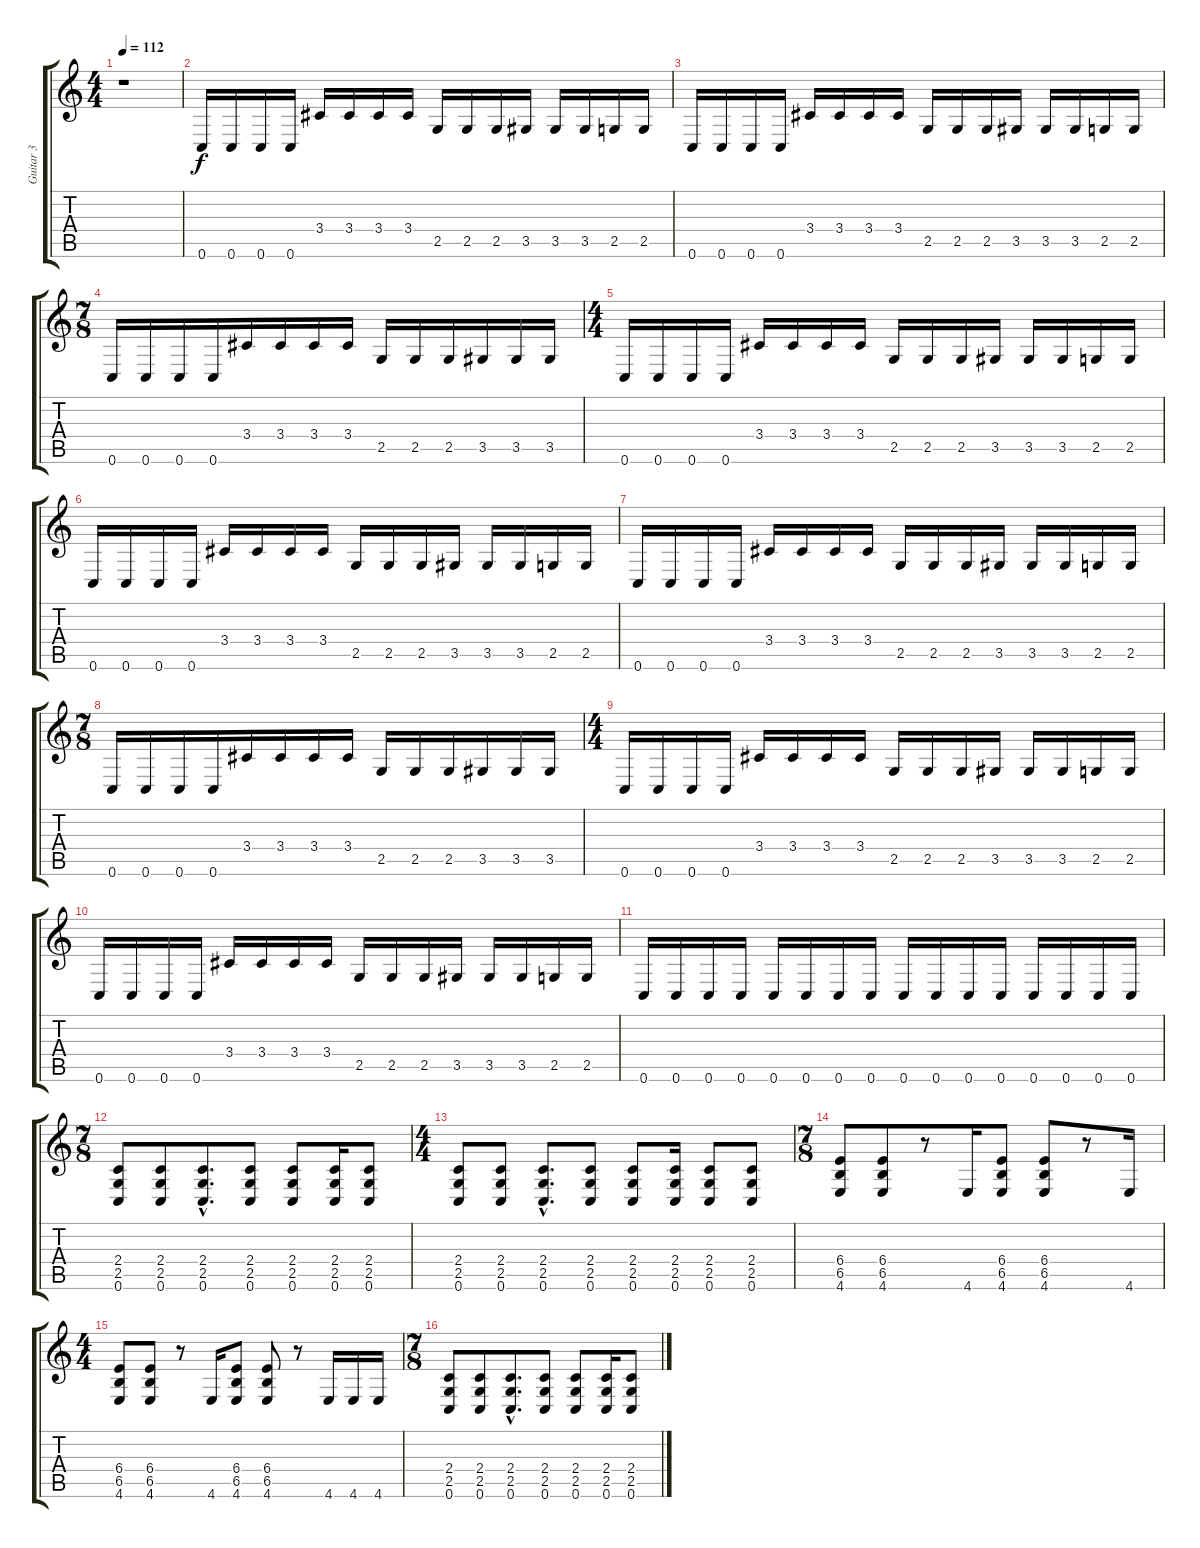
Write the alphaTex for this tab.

\track ("Guitar 3" "Guitar 3") {instrument distortionguitar}
\staff {score tabs}
\tuning (C4 G3 Eb3 Bb2 F2 C2) {hide}
\ts (4 4)
\tempo 112
\clef g2
\ks c
r.1{dy f instrument distortionguitar} |
0.6.16 0.6.16 0.6.16 0.6.16 3.4.16 3.4.16 3.4.16 3.4.16 2.5.16 2.5.16 2.5.16 3.5.16 3.5.16 3.5.16 2.5.16 2.5.16 |
0.6.16 0.6.16 0.6.16 0.6.16 3.4.16 3.4.16 3.4.16 3.4.16 2.5.16 2.5.16 2.5.16 3.5.16 3.5.16 3.5.16 2.5.16 2.5.16 |
\ts (7 8)
0.6.16 0.6.16 0.6.16 0.6.16 3.4.16 3.4.16 3.4.16 3.4.16 2.5.16 2.5.16 2.5.16 3.5.16 3.5.16 3.5.16 |
\ts (4 4)
0.6.16 0.6.16 0.6.16 0.6.16 3.4.16 3.4.16 3.4.16 3.4.16 2.5.16 2.5.16 2.5.16 3.5.16 3.5.16 3.5.16 2.5.16 2.5.16 |
0.6.16 0.6.16 0.6.16 0.6.16 3.4.16 3.4.16 3.4.16 3.4.16 2.5.16 2.5.16 2.5.16 3.5.16 3.5.16 3.5.16 2.5.16 2.5.16 |
0.6.16 0.6.16 0.6.16 0.6.16 3.4.16 3.4.16 3.4.16 3.4.16 2.5.16 2.5.16 2.5.16 3.5.16 3.5.16 3.5.16 2.5.16 2.5.16 |
\ts (7 8)
0.6.16 0.6.16 0.6.16 0.6.16 3.4.16 3.4.16 3.4.16 3.4.16 2.5.16 2.5.16 2.5.16 3.5.16 3.5.16 3.5.16 |
\ts (4 4)
0.6.16 0.6.16 0.6.16 0.6.16 3.4.16 3.4.16 3.4.16 3.4.16 2.5.16 2.5.16 2.5.16 3.5.16 3.5.16 3.5.16 2.5.16 2.5.16 |
0.6.16 0.6.16 0.6.16 0.6.16 3.4.16 3.4.16 3.4.16 3.4.16 2.5.16 2.5.16 2.5.16 3.5.16 3.5.16 3.5.16 2.5.16 2.5.16 |
0.6.16 0.6.16 0.6.16 0.6.16 0.6.16 0.6.16 0.6.16 0.6.16 0.6.16 0.6.16 0.6.16 0.6.16 0.6.16 0.6.16 0.6.16 0.6.16 |
\ts (7 8)
(2.4 2.5 0.6).8 (2.4 2.5 0.6).8 (2.4{hac} 2.5{hac} 0.6{hac}).8{d} (2.4 2.5 0.6).8 (2.4 2.5 0.6).8 (2.4 2.5 0.6).16 (2.4 2.5 0.6).8 |
\ts (4 4)
(2.4 2.5 0.6).8 (2.4 2.5 0.6).8 (2.4{hac} 2.5{hac} 0.6{hac}).8{d} (2.4 2.5 0.6).8 (2.4 2.5 0.6).8 (2.4 2.5 0.6).16 (2.4 2.5 0.6).8 (2.4 2.5 0.6).8 |
\ts (7 8)
(6.4 6.5 4.6).8 (6.4 6.5 4.6).8 r.8 4.6.16 (6.4 6.5 4.6).8 (6.4 6.5 4.6).8 r.8 4.6.16 |
\ts (4 4)
(6.4 6.5 4.6).8 (6.4 6.5 4.6).8 r.8 4.6.16 (6.4 6.5 4.6).8 (6.4 6.5 4.6).8 r.8 4.6.16 4.6.16 4.6.16 |
\ts (7 8)
(2.4 2.5 0.6).8 (2.4 2.5 0.6).8 (2.4{hac} 2.5{hac} 0.6{hac}).8{d} (2.4 2.5 0.6).8 (2.4 2.5 0.6).8 (2.4 2.5 0.6).16 (2.4 2.5 0.6).8
